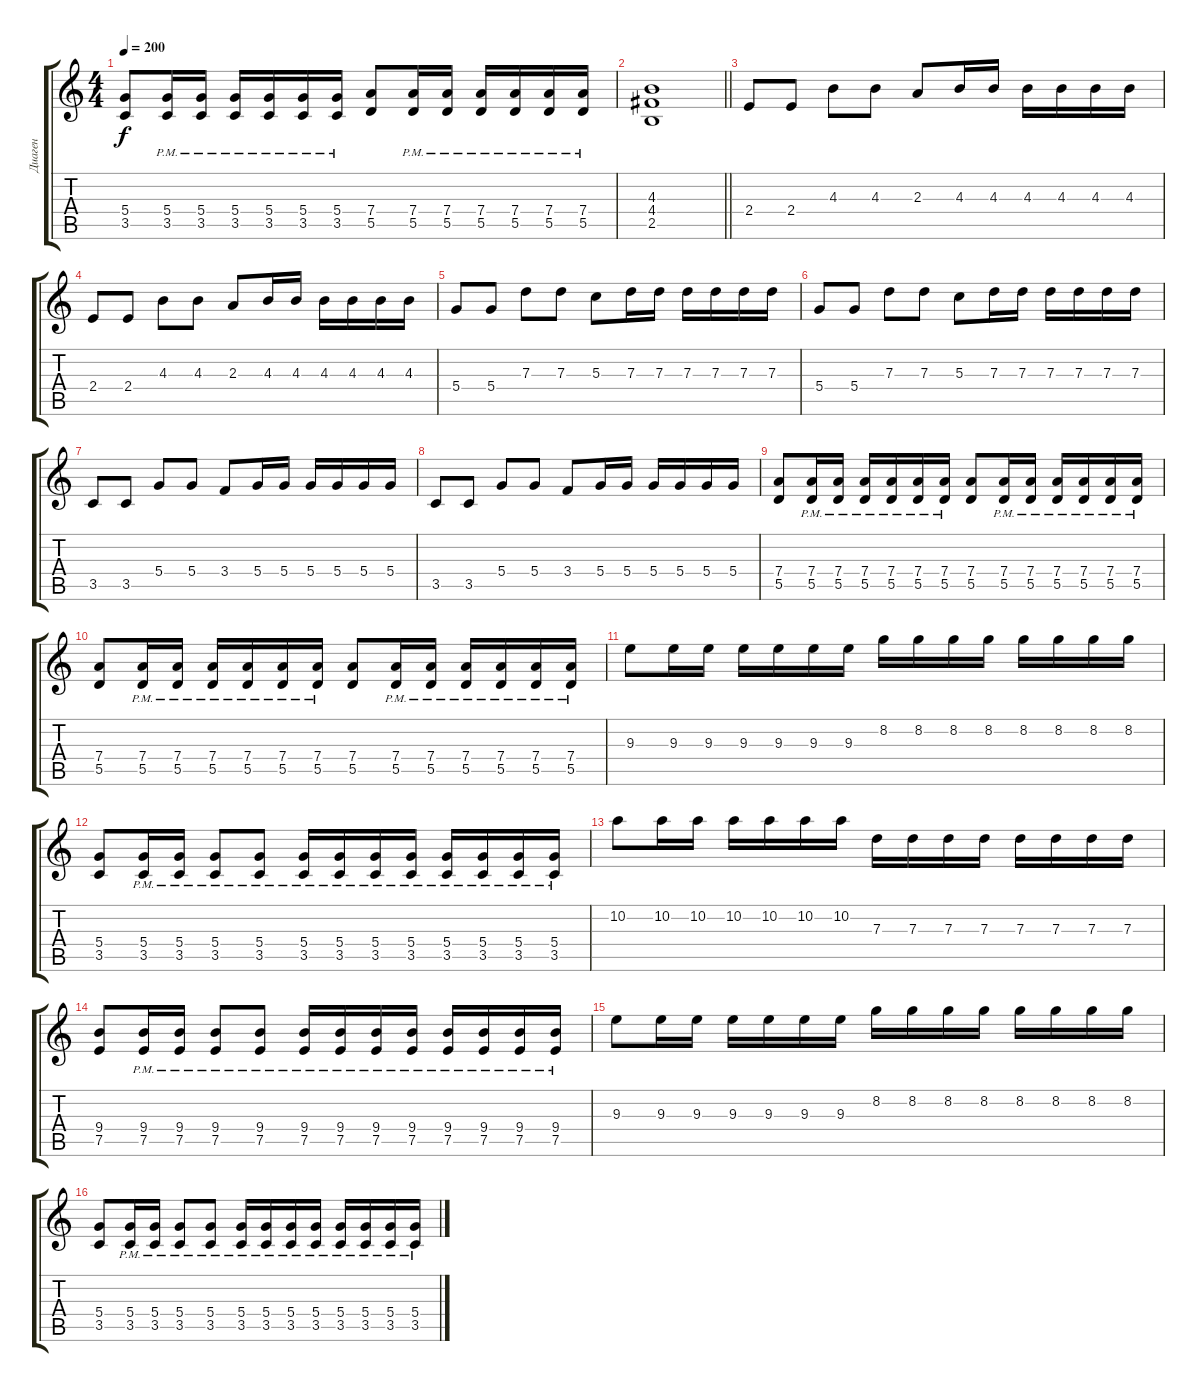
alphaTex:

\track ("Диаген" "Диаген") {instrument overdrivenguitar}
\staff {score tabs}
\tuning (E4 B3 G3 D3 A2 E2) {hide}
\ts (4 4)
\tempo 200
\clef g2
\ks c
(5.4 3.5).8{dy f} (5.4{pm} 3.5{pm}).16 (5.4{pm} 3.5{pm}).16 (5.4{pm} 3.5{pm}).16 (5.4{pm} 3.5{pm}).16 (5.4{pm} 3.5{pm}).16 (5.4{pm} 3.5{pm}).16 (7.4 5.5).8 (7.4{pm} 5.5{pm}).16 (7.4{pm} 5.5{pm}).16 (7.4{pm} 5.5{pm}).16 (7.4{pm} 5.5{pm}).16 (7.4{pm} 5.5{pm}).16 (7.4{pm} 5.5{pm}).16 |
\barLineRight lightlight
(4.3 4.4 2.5).1 |
2.4.8 2.4.8 4.3.8 4.3.8 2.3.8 4.3.16 4.3.16 4.3.16 4.3.16 4.3.16 4.3.16 |
2.4.8 2.4.8 4.3.8 4.3.8 2.3.8 4.3.16 4.3.16 4.3.16 4.3.16 4.3.16 4.3.16 |
5.4.8 5.4.8 7.3.8 7.3.8 5.3.8 7.3.16 7.3.16 7.3.16 7.3.16 7.3.16 7.3.16 |
5.4.8 5.4.8 7.3.8 7.3.8 5.3.8 7.3.16 7.3.16 7.3.16 7.3.16 7.3.16 7.3.16 |
3.5.8 3.5.8 5.4.8 5.4.8 3.4.8 5.4.16 5.4.16 5.4.16 5.4.16 5.4.16 5.4.16 |
3.5.8 3.5.8 5.4.8 5.4.8 3.4.8 5.4.16 5.4.16 5.4.16 5.4.16 5.4.16 5.4.16 |
(7.4 5.5).8 (7.4{pm} 5.5{pm}).16 (7.4{pm} 5.5{pm}).16 (7.4{pm} 5.5{pm}).16 (7.4{pm} 5.5{pm}).16 (7.4{pm} 5.5{pm}).16 (7.4{pm} 5.5{pm}).16 (7.4 5.5).8 (7.4{pm} 5.5{pm}).16 (7.4{pm} 5.5{pm}).16 (7.4{pm} 5.5{pm}).16 (7.4{pm} 5.5{pm}).16 (7.4{pm} 5.5{pm}).16 (7.4{pm} 5.5{pm}).16 |
(7.4 5.5).8 (7.4{pm} 5.5{pm}).16 (7.4{pm} 5.5{pm}).16 (7.4{pm} 5.5{pm}).16 (7.4{pm} 5.5{pm}).16 (7.4{pm} 5.5{pm}).16 (7.4{pm} 5.5{pm}).16 (7.4 5.5).8 (7.4{pm} 5.5{pm}).16 (7.4{pm} 5.5{pm}).16 (7.4{pm} 5.5{pm}).16 (7.4{pm} 5.5{pm}).16 (7.4{pm} 5.5{pm}).16 (7.4{pm} 5.5{pm}).16 |
9.3.8 9.3.16 9.3.16 9.3.16 9.3.16 9.3.16 9.3.16 8.2.16 8.2.16 8.2.16 8.2.16 8.2.16 8.2.16 8.2.16 8.2.16 |
(5.4 3.5).8 (5.4{pm} 3.5{pm}).16 (5.4{pm} 3.5{pm}).16 (5.4{pm} 3.5{pm}).8 (5.4{pm} 3.5{pm}).8 (5.4{pm} 3.5{pm}).16 (5.4{pm} 3.5{pm}).16 (5.4{pm} 3.5{pm}).16 (5.4{pm} 3.5{pm}).16 (5.4{pm} 3.5{pm}).16 (5.4{pm} 3.5{pm}).16 (5.4{pm} 3.5{pm}).16 (5.4{pm} 3.5{pm}).16 |
10.2.8 10.2.16 10.2.16 10.2.16 10.2.16 10.2.16 10.2.16 7.3.16 7.3.16 7.3.16 7.3.16 7.3.16 7.3.16 7.3.16 7.3.16 |
(9.4 7.5).8 (9.4{pm} 7.5{pm}).16 (9.4{pm} 7.5{pm}).16 (9.4{pm} 7.5{pm}).8 (9.4{pm} 7.5{pm}).8 (9.4{pm} 7.5{pm}).16 (9.4{pm} 7.5{pm}).16 (9.4{pm} 7.5{pm}).16 (9.4{pm} 7.5{pm}).16 (9.4{pm} 7.5{pm}).16 (9.4{pm} 7.5{pm}).16 (9.4{pm} 7.5{pm}).16 (9.4{pm} 7.5{pm}).16 |
9.3.8 9.3.16 9.3.16 9.3.16 9.3.16 9.3.16 9.3.16 8.2.16 8.2.16 8.2.16 8.2.16 8.2.16 8.2.16 8.2.16 8.2.16 |
(5.4 3.5).8 (5.4{pm} 3.5{pm}).16 (5.4{pm} 3.5{pm}).16 (5.4{pm} 3.5{pm}).8 (5.4{pm} 3.5{pm}).8 (5.4{pm} 3.5{pm}).16 (5.4{pm} 3.5{pm}).16 (5.4{pm} 3.5{pm}).16 (5.4{pm} 3.5{pm}).16 (5.4{pm} 3.5{pm}).16 (5.4{pm} 3.5{pm}).16 (5.4{pm} 3.5{pm}).16 (5.4{pm} 3.5{pm}).16
